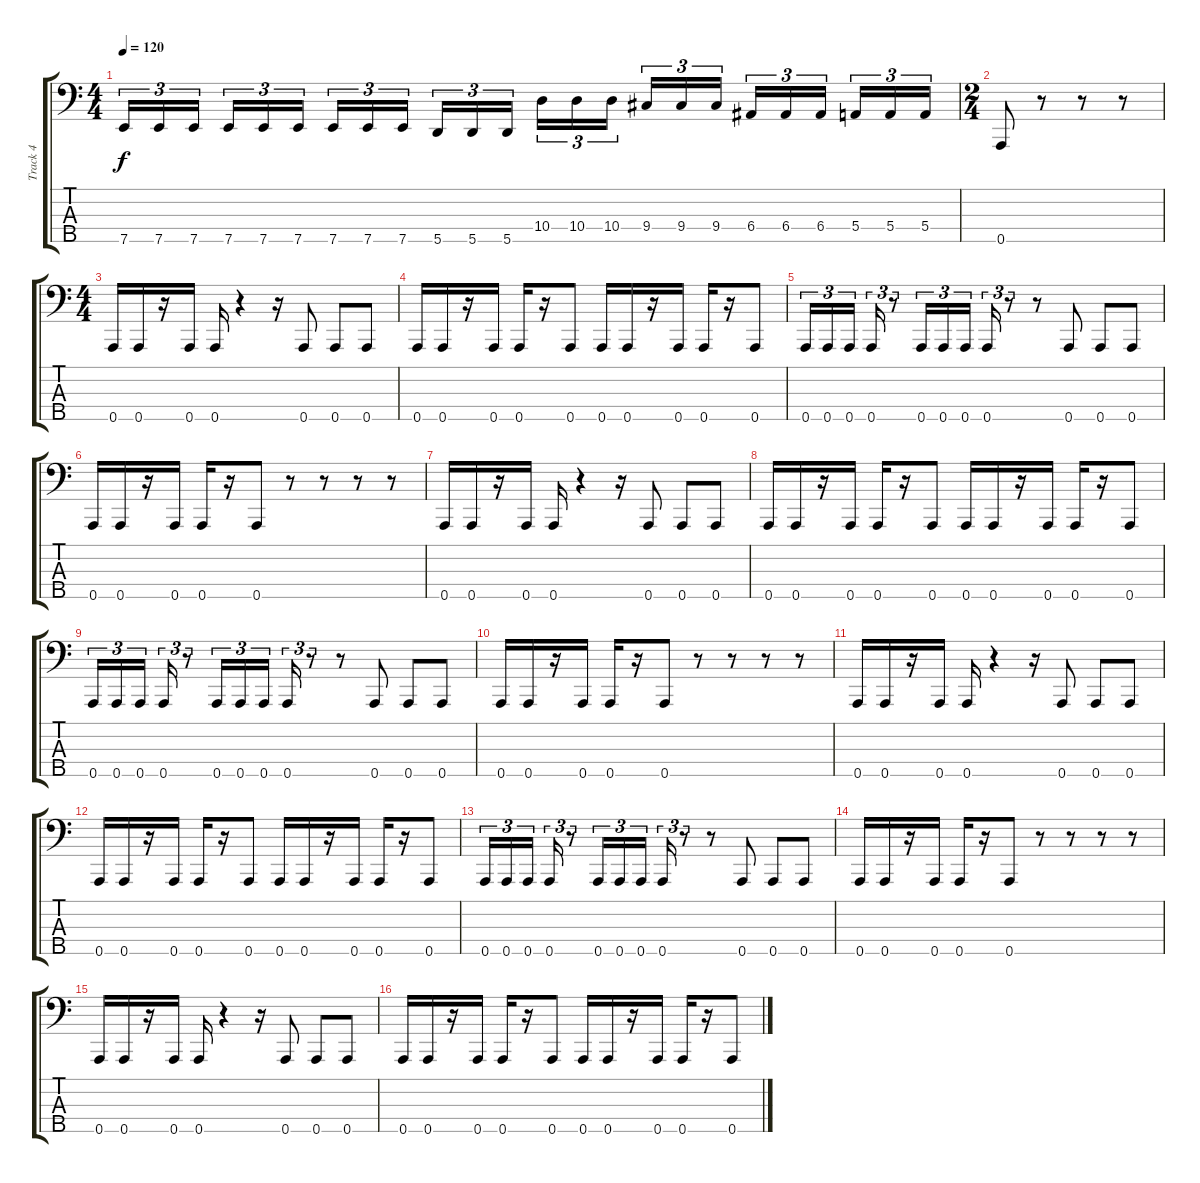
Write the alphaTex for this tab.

\track ("Track 4" "Track 4") {instrument electricbasspick}
\staff {score tabs}
\tuning (G2 D2 A1 E1 A0) {hide}
\ts (4 4)
\tempo 120
\clef f4
\ks c
7.5.16{tu (3 2) dy f} 7.5.16{tu (3 2)} 7.5.16{tu (3 2) beam splitsecondary} 7.5.16{tu (3 2)} 7.5.16{tu (3 2)} 7.5.16{tu (3 2)} 7.5.16{tu (3 2)} 7.5.16{tu (3 2)} 7.5.16{tu (3 2) beam splitsecondary} 5.5.16{tu (3 2)} 5.5.16{tu (3 2)} 5.5.16{tu (3 2)} 10.4.16{tu (3 2)} 10.4.16{tu (3 2)} 10.4.16{tu (3 2) beam splitsecondary} 9.4.16{tu (3 2)} 9.4.16{tu (3 2)} 9.4.16{tu (3 2)} 6.4.16{tu (3 2)} 6.4.16{tu (3 2)} 6.4.16{tu (3 2) beam splitsecondary} 5.4.16{tu (3 2)} 5.4.16{tu (3 2)} 5.4.16{tu (3 2)} |
\ts (2 4)
0.5.8 r.8 r.8 r.8 |
\ts (4 4)
0.5.16 0.5.16 r.16 0.5.16 0.5.16 r.4 r.16 0.5.8 0.5.8 0.5.8 |
0.5.16 0.5.16 r.16 0.5.16 0.5.16 r.16 0.5.8 0.5.16 0.5.16 r.16 0.5.16 0.5.16 r.16 0.5.8 |
0.5.16{tu (3 2)} 0.5.16{tu (3 2)} 0.5.16{tu (3 2) beam splitsecondary} 0.5.16{tu (3 2)} r.8{tu (3 2)} 0.5.16{tu (3 2)} 0.5.16{tu (3 2)} 0.5.16{tu (3 2) beam splitsecondary} 0.5.16{tu (3 2)} r.8{tu (3 2)} r.8 0.5.8 0.5.8 0.5.8 |
0.5.16 0.5.16 r.16 0.5.16 0.5.16 r.16 0.5.8 r.8 r.8 r.8 r.8 |
0.5.16 0.5.16 r.16 0.5.16 0.5.16 r.4 r.16 0.5.8 0.5.8 0.5.8 |
0.5.16 0.5.16 r.16 0.5.16 0.5.16 r.16 0.5.8 0.5.16 0.5.16 r.16 0.5.16 0.5.16 r.16 0.5.8 |
0.5.16{tu (3 2)} 0.5.16{tu (3 2)} 0.5.16{tu (3 2) beam splitsecondary} 0.5.16{tu (3 2)} r.8{tu (3 2)} 0.5.16{tu (3 2)} 0.5.16{tu (3 2)} 0.5.16{tu (3 2) beam splitsecondary} 0.5.16{tu (3 2)} r.8{tu (3 2)} r.8 0.5.8 0.5.8 0.5.8 |
0.5.16 0.5.16 r.16 0.5.16 0.5.16 r.16 0.5.8 r.8 r.8 r.8 r.8 |
0.5.16 0.5.16 r.16 0.5.16 0.5.16 r.4 r.16 0.5.8 0.5.8 0.5.8 |
0.5.16 0.5.16 r.16 0.5.16 0.5.16 r.16 0.5.8 0.5.16 0.5.16 r.16 0.5.16 0.5.16 r.16 0.5.8 |
0.5.16{tu (3 2)} 0.5.16{tu (3 2)} 0.5.16{tu (3 2) beam splitsecondary} 0.5.16{tu (3 2)} r.8{tu (3 2)} 0.5.16{tu (3 2)} 0.5.16{tu (3 2)} 0.5.16{tu (3 2) beam splitsecondary} 0.5.16{tu (3 2)} r.8{tu (3 2)} r.8 0.5.8 0.5.8 0.5.8 |
0.5.16 0.5.16 r.16 0.5.16 0.5.16 r.16 0.5.8 r.8 r.8 r.8 r.8 |
0.5.16 0.5.16 r.16 0.5.16 0.5.16 r.4 r.16 0.5.8 0.5.8 0.5.8 |
0.5.16 0.5.16 r.16 0.5.16 0.5.16 r.16 0.5.8 0.5.16 0.5.16 r.16 0.5.16 0.5.16 r.16 0.5.8
